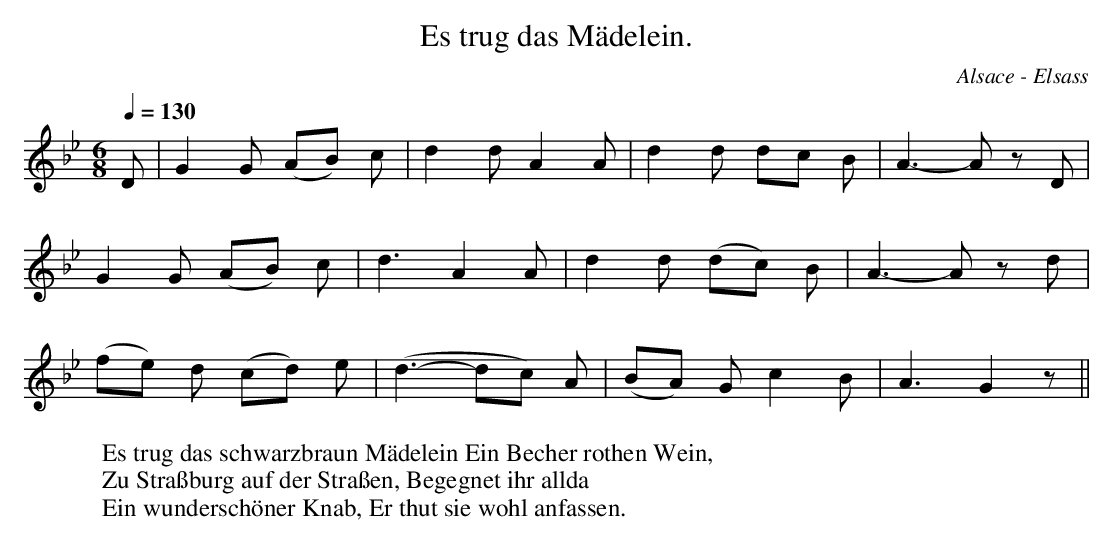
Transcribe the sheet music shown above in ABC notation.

X:1
T:Es trug das Mädelein.
O:Alsace - Elsass
M:6/8
L:1/8
Q:1/4=130
K:Bb
D | G2 G (AB) c | d2 d A2 A | d2 d dc B | A3-A z D |
    G2 G (AB) c | d3 A2 A | d2 d (dc) B | A3-A z d |
(fe) d (cd) e | (d3-dc) A | (BA) G c2 B | A3 G2 z ||
W:Es trug das schwarzbraun Mädelein Ein Becher rothen Wein,
W:Zu Straßburg auf der Straßen, Begegnet ihr allda
W:Ein wunderschöner Knab, Er thut sie wohl anfassen.
